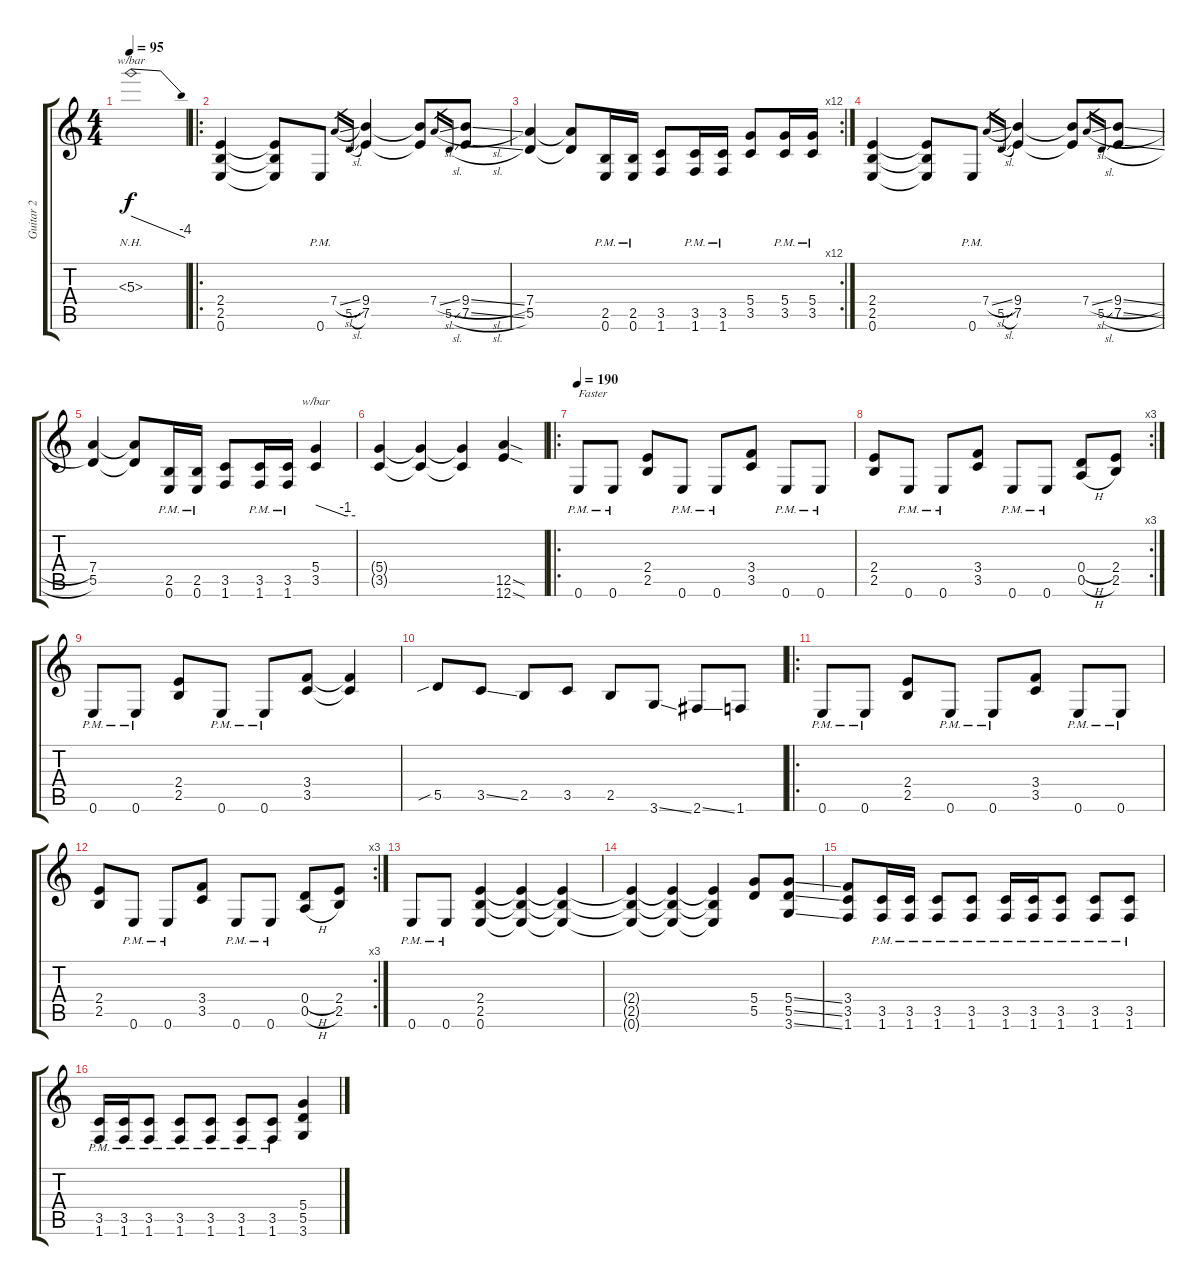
\track ("Guitar 2" "Guitar 2") {instrument distortionguitar}
\staff {score tabs}
\tuning (E4 B3 G3 D3 A2 E2) {hide}
\ts (4 4)
\tempo 95
\clef g2
\ks c
5.3{nh}.1{tbe (dive default 0 0 60 -16) dy f instrument distortionguitar} |
\ro
(2.4 2.5 0.6).4 (2.4{t} 2.5{t} 0.6{t}).8 0.6{pm}.8 7.4{sl}.16{gr} 5.5{sl}.16{gr} (9.4 7.5).4 (9.4{t} 7.5{t}).8 7.4{sl}.16{gr} 5.5{sl}.16{gr} (9.4{sl} 7.5{sl}).8 |
\rc 12
(7.4 5.5).4 (7.4{t} 5.5{t}).8 (2.5{pm} 0.6{pm}).16 (2.5{pm} 0.6{pm}).16 (3.5 1.6).8 (3.5{pm} 1.6{pm}).16 (3.5{pm} 1.6{pm}).16 (5.4 3.5).8 (5.4{pm} 3.5{pm}).16 (5.4{pm} 3.5{pm}).16 |
(2.4 2.5 0.6).4 (2.4{t} 2.5{t} 0.6{t}).8 0.6{pm}.8 7.4{sl}.16{gr} 5.5{sl}.16{gr} (9.4 7.5).4 (9.4{t} 7.5{t}).8 7.4{sl}.16{gr} 5.5{sl}.16{gr} (9.4{sl} 7.5{sl}).8 |
(7.4 5.5).4 (7.4{t} 5.5{t}).8 (2.5{pm} 0.6{pm}).16 (2.5{pm} 0.6{pm}).16 (3.5 1.6).8 (3.5{pm} 1.6{pm}).16 (3.5{pm} 1.6{pm}).16 (5.4 3.5).4{tbe (custom default 0 0 45 -4 60 -4)} |
(5.4{t} 3.5{t}).4 (5.4{t} 3.5{t}).4 (5.4{t} 3.5{t}).4 (12.5{sod} 12.6{sod}).4 |
\ro
\tempo 190
0.6{pm}.8{txt "Faster"} 0.6{pm}.8 (2.4 2.5).8 0.6{pm}.8 0.6{pm}.8 (3.4 3.5).8 0.6{pm}.8 0.6{pm}.8 |
\rc 3
(2.4 2.5).8 0.6{pm}.8 0.6{pm}.8 (3.4 3.5).8 0.6{pm}.8 0.6{pm}.8 (0.4{h} 0.5{h}).8 (2.4 2.5).8 |
0.6{pm}.8 0.6{pm}.8 (2.4 2.5).8 0.6{pm}.8 0.6{pm}.8 (3.4 3.5).8 (3.4{t} 3.5{t}).4 |
5.5{sib}.8 3.5{ss}.8 2.5.8 3.5.8 2.5.8 3.6{ss}.8 2.6{ss}.8 1.6.8 |
\ro
0.6{pm}.8 0.6{pm}.8 (2.4 2.5).8 0.6{pm}.8 0.6{pm}.8 (3.4 3.5).8 0.6{pm}.8 0.6{pm}.8 |
\rc 3
(2.4 2.5).8 0.6{pm}.8 0.6{pm}.8 (3.4 3.5).8 0.6{pm}.8 0.6{pm}.8 (0.4{h} 0.5{h}).8 (2.4 2.5).8 |
0.6{pm}.8 0.6{pm}.8 (2.4 2.5 0.6).4 (2.4{t} 2.5{t} 0.6{t}).4 (2.4{t} 2.5{t} 0.6{t}).4 |
(2.4{t} 2.5{t} 0.6{t}).4 (2.4{t} 2.5{t} 0.6{t}).4 (2.4{t} 2.5{t} 0.6{t}).4 (5.4 5.5).8 (5.4{ss} 5.5{ss} 3.6{ss}).8 |
(3.4 3.5 1.6).8 (3.5{pm} 1.6{pm}).16 (3.5{pm} 1.6{pm}).16 (3.5{pm} 1.6{pm}).8 (3.5{pm} 1.6{pm}).8 (3.5{pm} 1.6{pm}).16 (3.5{pm} 1.6{pm}).16 (3.5{pm} 1.6{pm}).8 (3.5{pm} 1.6{pm}).8 (3.5{pm} 1.6{pm}).8 |
(3.5{pm} 1.6{pm}).16 (3.5{pm} 1.6{pm}).16 (3.5{pm} 1.6{pm}).8 (3.5{pm} 1.6{pm}).8 (3.5{pm} 1.6{pm}).8 (3.5{pm} 1.6{pm}).8 (3.5{pm} 1.6{pm}).8 (5.4 5.5 3.6).4
